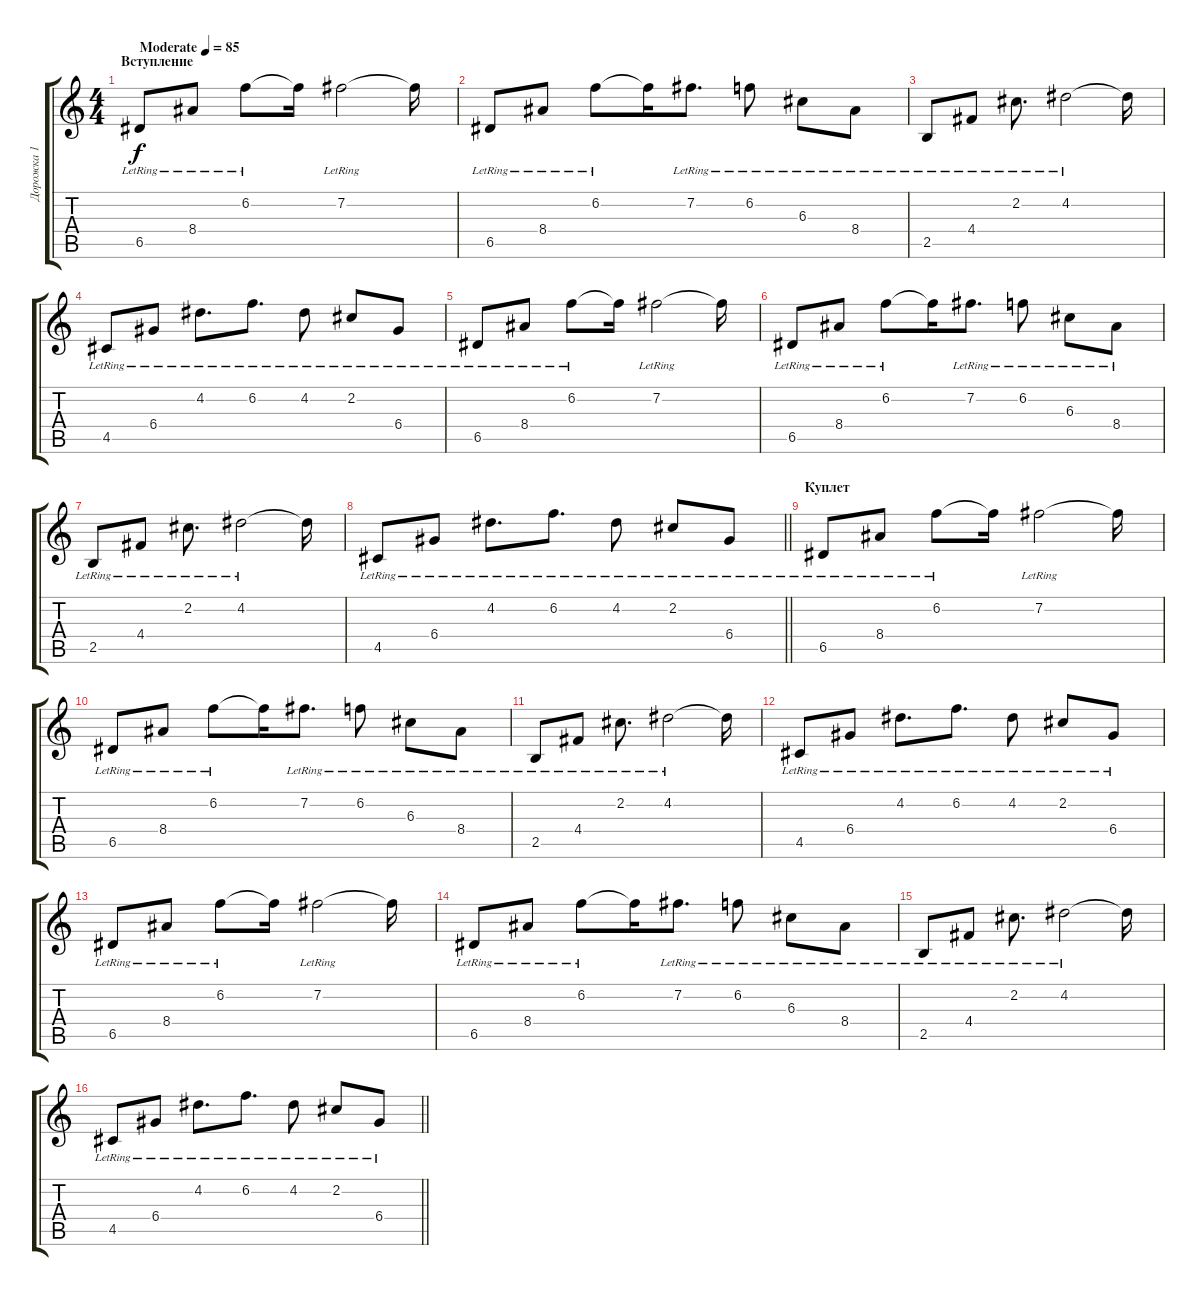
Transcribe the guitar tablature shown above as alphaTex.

\track ("Дорожка 1" "Дорожка 1") {instrument electricguitarjazz}
\staff {score tabs}
\tuning (E4 B3 G3 D3 A2 E2) {hide}
\ts (4 4)
\section ("" "Вступление")
\tempo (85 "Moderate")
\clef g2
\ks c
6.5{lr}.8{dy f instrument electricguitarjazz} 8.4{lr}.8 6.2{lr}.8 6.2{t}.16 7.2{lr}.2 7.2{t}.16 |
6.5{lr}.8 8.4{lr}.8 6.2{lr}.8 6.2{t}.16 7.2{lr}.8{d} 6.2{lr}.8 6.3{lr}.8 8.4{lr}.8 |
2.5{lr}.8 4.4{lr}.8 2.2{lr}.8{d} 4.2{lr}.2 4.2{t}.16 |
4.5{lr}.8 6.4{lr}.8 4.2{lr}.8{d} 6.2{lr}.8{d} 4.2{lr}.8 2.2{lr}.8 6.4{lr}.8 |
6.5{lr}.8 8.4{lr}.8 6.2{lr}.8 6.2{t}.16 7.2{lr}.2 7.2{t}.16 |
6.5{lr}.8 8.4{lr}.8 6.2{lr}.8 6.2{t}.16 7.2{lr}.8{d} 6.2{lr}.8 6.3{lr}.8 8.4{lr}.8 |
2.5{lr}.8 4.4{lr}.8 2.2{lr}.8{d} 4.2{lr}.2 4.2{t}.16 |
\barLineRight lightlight
4.5{lr}.8 6.4{lr}.8 4.2{lr}.8{d} 6.2{lr}.8{d} 4.2{lr}.8 2.2{lr}.8 6.4{lr}.8 |
\section ("" "Куплет")
6.5{lr}.8 8.4{lr}.8 6.2{lr}.8 6.2{t}.16 7.2{lr}.2 7.2{t}.16 |
6.5{lr}.8 8.4{lr}.8 6.2{lr}.8 6.2{t}.16 7.2{lr}.8{d} 6.2{lr}.8 6.3{lr}.8 8.4{lr}.8 |
2.5{lr}.8 4.4{lr}.8 2.2{lr}.8{d} 4.2{lr}.2 4.2{t}.16 |
4.5{lr}.8 6.4{lr}.8 4.2{lr}.8{d} 6.2{lr}.8{d} 4.2{lr}.8 2.2{lr}.8 6.4{lr}.8 |
6.5{lr}.8 8.4{lr}.8 6.2{lr}.8 6.2{t}.16 7.2{lr}.2 7.2{t}.16 |
6.5{lr}.8 8.4{lr}.8 6.2{lr}.8 6.2{t}.16 7.2{lr}.8{d} 6.2{lr}.8 6.3{lr}.8 8.4{lr}.8 |
2.5{lr}.8 4.4{lr}.8 2.2{lr}.8{d} 4.2{lr}.2 4.2{t}.16 |
\barLineRight lightlight
4.5{lr}.8 6.4{lr}.8 4.2{lr}.8{d} 6.2{lr}.8{d} 4.2{lr}.8 2.2{lr}.8 6.4{lr}.8
